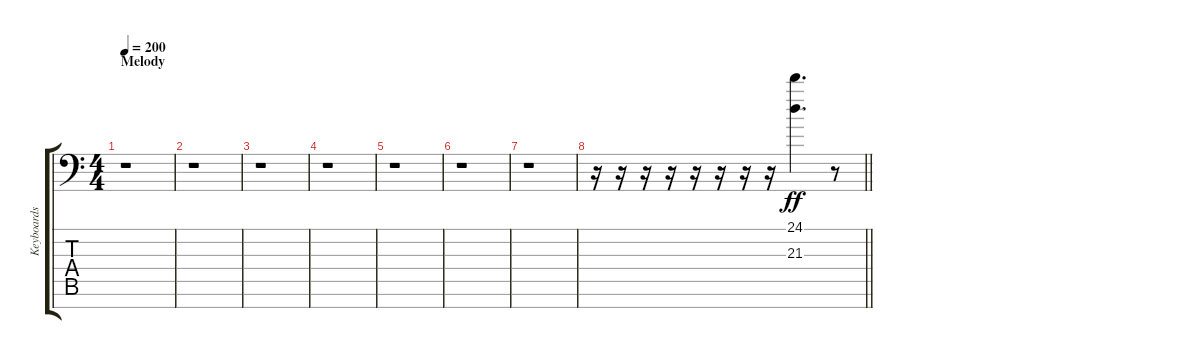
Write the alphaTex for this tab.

\track ("Keyboards" "Keyboards") {instrument choiraahs}
\staff {score tabs}
\tuning (D4 A3 F3 C3 G2 D2 A1) {hide}
\ts (4 4)
\section ("" "Melody")
\tempo 200
\clef f4
\ks c
r.1{dy f} |
r.1 |
r.1 |
r.1 |
r.1 |
r.1 |
r.1 |
\barLineRight lightlight
r.16{volume 7 balance 8 instrument stringensemble1} r.16 r.16 r.16 r.16 r.16 r.16 r.16 (24.1 21.3).4{d dy ff} r.8
